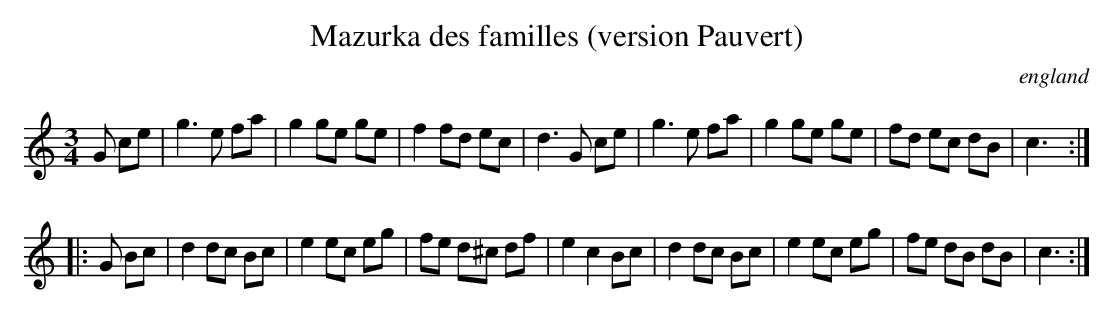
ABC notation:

X:1
T:Mazurka des familles (version Pauvert)
O:england
M:3/4
L:1/8
K:C
G ce|g3 e fa|g2 ge ge|f2 fd ec|d3 G ce|\
g3 e fa|g2 ge ge|fd ec dB|c3:|
|:G Bc|d2 dc Bc|e2 ec eg|fe d^c df|e2 c2 Bc|\
d2 dc Bc|e2 ec eg|fe dB dB|c3:|
